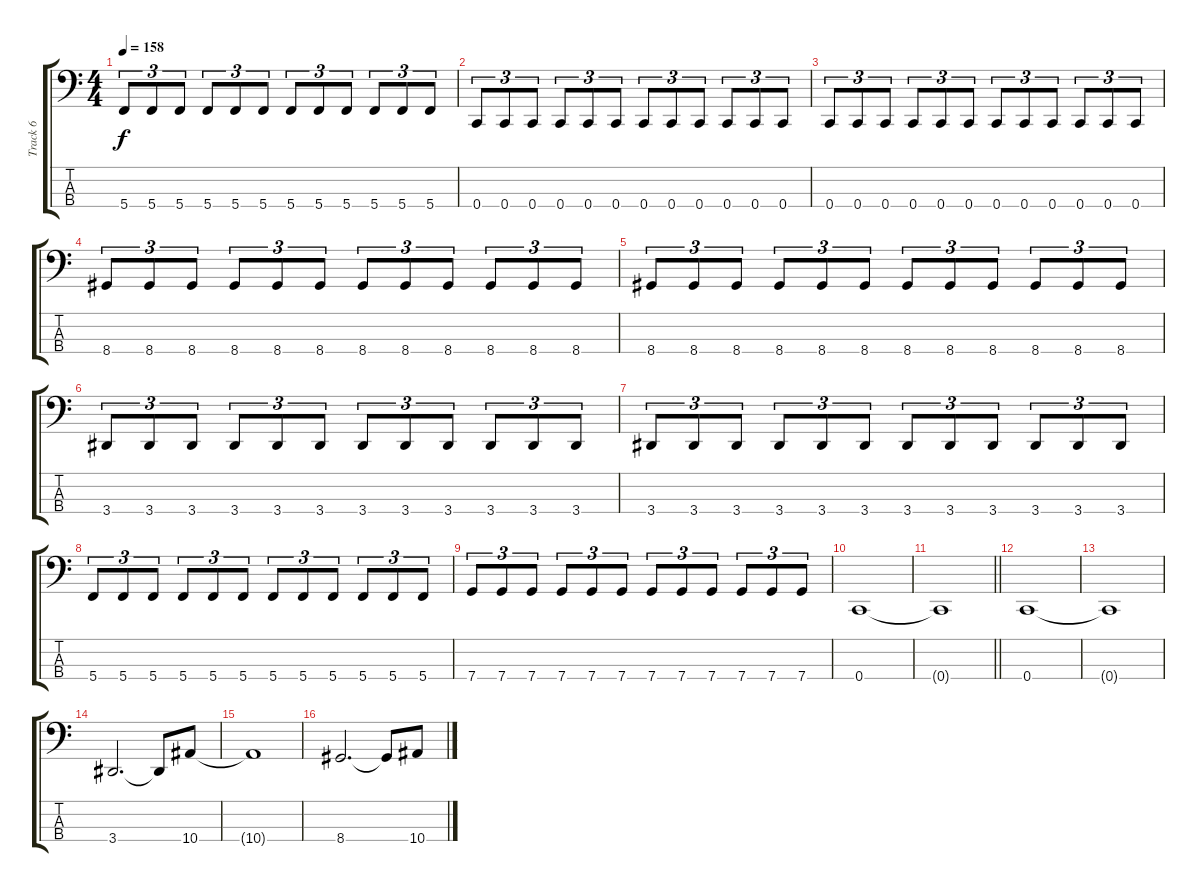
\track ("Track 6" "Track 6") {instrument electricbasspick}
\staff {score tabs}
\tuning (F2 C2 G1 C1) {hide}
\ts (4 4)
\tempo 158
\clef f4
\ks c
5.4.8{tu (3 2) dy f} 5.4.8{tu (3 2)} 5.4.8{tu (3 2)} 5.4.8{tu (3 2)} 5.4.8{tu (3 2)} 5.4.8{tu (3 2)} 5.4.8{tu (3 2)} 5.4.8{tu (3 2)} 5.4.8{tu (3 2)} 5.4.8{tu (3 2)} 5.4.8{tu (3 2)} 5.4.8{tu (3 2)} |
0.4.8{tu (3 2)} 0.4.8{tu (3 2)} 0.4.8{tu (3 2)} 0.4.8{tu (3 2)} 0.4.8{tu (3 2)} 0.4.8{tu (3 2)} 0.4.8{tu (3 2)} 0.4.8{tu (3 2)} 0.4.8{tu (3 2)} 0.4.8{tu (3 2)} 0.4.8{tu (3 2)} 0.4.8{tu (3 2)} |
0.4.8{tu (3 2)} 0.4.8{tu (3 2)} 0.4.8{tu (3 2)} 0.4.8{tu (3 2)} 0.4.8{tu (3 2)} 0.4.8{tu (3 2)} 0.4.8{tu (3 2)} 0.4.8{tu (3 2)} 0.4.8{tu (3 2)} 0.4.8{tu (3 2)} 0.4.8{tu (3 2)} 0.4.8{tu (3 2)} |
8.4.8{tu (3 2)} 8.4.8{tu (3 2)} 8.4.8{tu (3 2)} 8.4.8{tu (3 2)} 8.4.8{tu (3 2)} 8.4.8{tu (3 2)} 8.4.8{tu (3 2)} 8.4.8{tu (3 2)} 8.4.8{tu (3 2)} 8.4.8{tu (3 2)} 8.4.8{tu (3 2)} 8.4.8{tu (3 2)} |
8.4.8{tu (3 2)} 8.4.8{tu (3 2)} 8.4.8{tu (3 2)} 8.4.8{tu (3 2)} 8.4.8{tu (3 2)} 8.4.8{tu (3 2)} 8.4.8{tu (3 2)} 8.4.8{tu (3 2)} 8.4.8{tu (3 2)} 8.4.8{tu (3 2)} 8.4.8{tu (3 2)} 8.4.8{tu (3 2)} |
3.4.8{tu (3 2)} 3.4.8{tu (3 2)} 3.4.8{tu (3 2)} 3.4.8{tu (3 2)} 3.4.8{tu (3 2)} 3.4.8{tu (3 2)} 3.4.8{tu (3 2)} 3.4.8{tu (3 2)} 3.4.8{tu (3 2)} 3.4.8{tu (3 2)} 3.4.8{tu (3 2)} 3.4.8{tu (3 2)} |
3.4.8{tu (3 2)} 3.4.8{tu (3 2)} 3.4.8{tu (3 2)} 3.4.8{tu (3 2)} 3.4.8{tu (3 2)} 3.4.8{tu (3 2)} 3.4.8{tu (3 2)} 3.4.8{tu (3 2)} 3.4.8{tu (3 2)} 3.4.8{tu (3 2)} 3.4.8{tu (3 2)} 3.4.8{tu (3 2)} |
5.4.8{tu (3 2)} 5.4.8{tu (3 2)} 5.4.8{tu (3 2)} 5.4.8{tu (3 2)} 5.4.8{tu (3 2)} 5.4.8{tu (3 2)} 5.4.8{tu (3 2)} 5.4.8{tu (3 2)} 5.4.8{tu (3 2)} 5.4.8{tu (3 2)} 5.4.8{tu (3 2)} 5.4.8{tu (3 2)} |
7.4.8{tu (3 2)} 7.4.8{tu (3 2)} 7.4.8{tu (3 2)} 7.4.8{tu (3 2)} 7.4.8{tu (3 2)} 7.4.8{tu (3 2)} 7.4.8{tu (3 2)} 7.4.8{tu (3 2)} 7.4.8{tu (3 2)} 7.4.8{tu (3 2)} 7.4.8{tu (3 2)} 7.4.8{tu (3 2)} |
0.4.1 |
\barLineRight lightlight
0.4{t}.1 |
0.4.1 |
0.4{t}.1 |
3.4.2{d} 3.4{t}.8 10.4.8 |
10.4{t}.1 |
8.4.2{d} 8.4{t}.8 10.4.8
